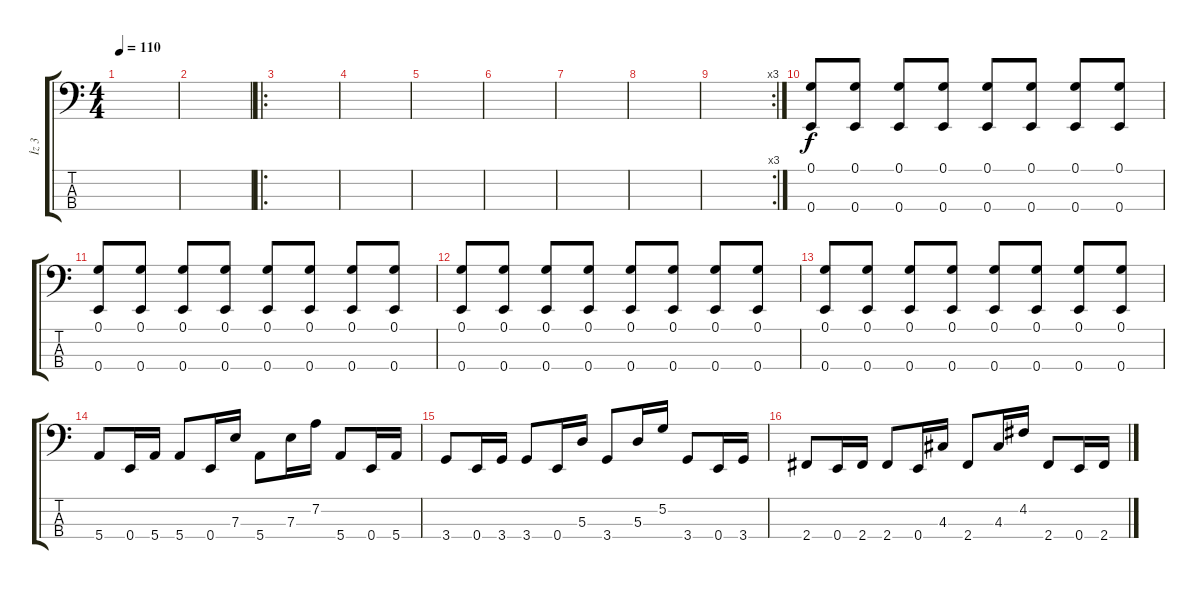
\track ("İz 3" "İz 3") {instrument slapbass2}
\staff {score tabs}
\tuning (G2 D2 A1 E1) {hide}
\ts (4 4)
\tempo 110
\clef f4
\ks c
|
|
\ro
|
|
|
|
|
|
\rc 3
|
(0.1 0.4).8 (0.1 0.4).8 (0.1 0.4).8 (0.1 0.4).8 (0.1 0.4).8 (0.1 0.4).8 (0.1 0.4).8 (0.1 0.4).8 |
(0.1 0.4).8 (0.1 0.4).8 (0.1 0.4).8 (0.1 0.4).8 (0.1 0.4).8 (0.1 0.4).8 (0.1 0.4).8 (0.1 0.4).8 |
(0.1 0.4).8 (0.1 0.4).8 (0.1 0.4).8 (0.1 0.4).8 (0.1 0.4).8 (0.1 0.4).8 (0.1 0.4).8 (0.1 0.4).8 |
(0.1 0.4).8 (0.1 0.4).8 (0.1 0.4).8 (0.1 0.4).8 (0.1 0.4).8 (0.1 0.4).8 (0.1 0.4).8 (0.1 0.4).8 |
5.4.8 0.4.16 5.4.16 5.4.8 0.4.16 7.3.16 5.4.8 7.3.16 7.2.16 5.4.8 0.4.16 5.4.16 |
3.4.8 0.4.16 3.4.16 3.4.8 0.4.16 5.3.16 3.4.8 5.3.16 5.2.16 3.4.8 0.4.16 3.4.16 |
2.4.8 0.4.16 2.4.16 2.4.8 0.4.16 4.3.16 2.4.8 4.3.16 4.2.16 2.4.8 0.4.16 2.4.16
